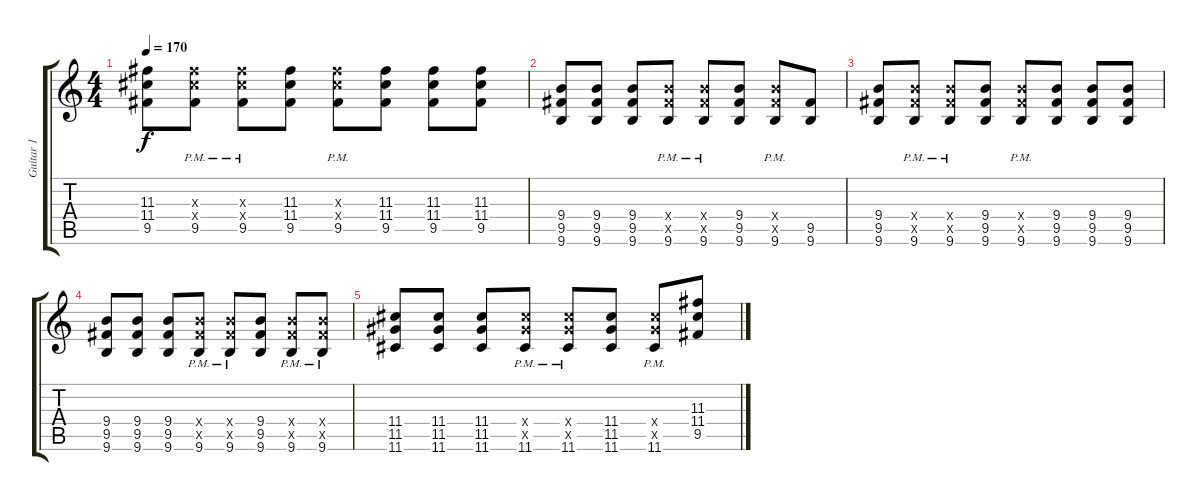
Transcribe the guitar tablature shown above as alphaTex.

\track ("Guitar 1" "Guitar 1") {instrument distortionguitar}
\staff {score tabs}
\tuning (E4 B3 G3 D3 A2 D2) {hide}
\ts (4 4)
\tempo 170
\clef g2
\ks c
(11.3 11.4 9.5).8{dy f} (11.3{x} 11.4{x} 9.5{pm}).8 (11.3{x} 11.4{x} 9.5{pm}).8 (11.3 11.4 9.5).8 (11.3{x} 11.4{x} 9.5{pm}).8 (11.3 11.4 9.5).8 (11.3 11.4 9.5).8 (11.3 11.4 9.5).8 |
(9.4 9.5 9.6).8 (9.4 9.5 9.6).8 (9.4 9.5 9.6).8 (9.4{x} 9.5{pm x} 9.6{pm}).8 (9.4{x} 9.5{pm x} 9.6{pm}).8 (9.4 9.5 9.6).8 (9.4{x} 9.5{pm x} 9.6{pm}).8 (9.5 9.6).8 |
(9.4 9.5 9.6).8 (9.4{x} 9.5{pm x} 9.6{pm}).8 (9.4{x} 9.5{pm x} 9.6{pm}).8 (9.4 9.5 9.6).8 (9.4{x} 9.5{pm x} 9.6{pm}).8 (9.4 9.5 9.6).8 (9.4 9.5 9.6).8 (9.4 9.5 9.6).8 |
(9.4 9.5 9.6).8 (9.4 9.5 9.6).8 (9.4 9.5 9.6).8 (9.4{x} 9.5{pm x} 9.6{pm}).8 (9.4{x} 9.5{pm x} 9.6{pm}).8 (9.4 9.5 9.6).8 (9.4{x} 9.5{pm x} 9.6{pm}).8 (9.4{x} 9.5{x} 9.6{pm}).8 |
(11.4 11.5 11.6).8 (11.4 11.5 11.6).8 (11.4 11.5 11.6).8 (11.4{x} 11.5{x} 11.6{pm}).8 (11.4{x} 11.5{pm x} 11.6{pm}).8 (11.4 11.5 11.6).8 (11.4{x} 11.5{x} 11.6{pm}).8 (11.3 11.4 9.5).8
